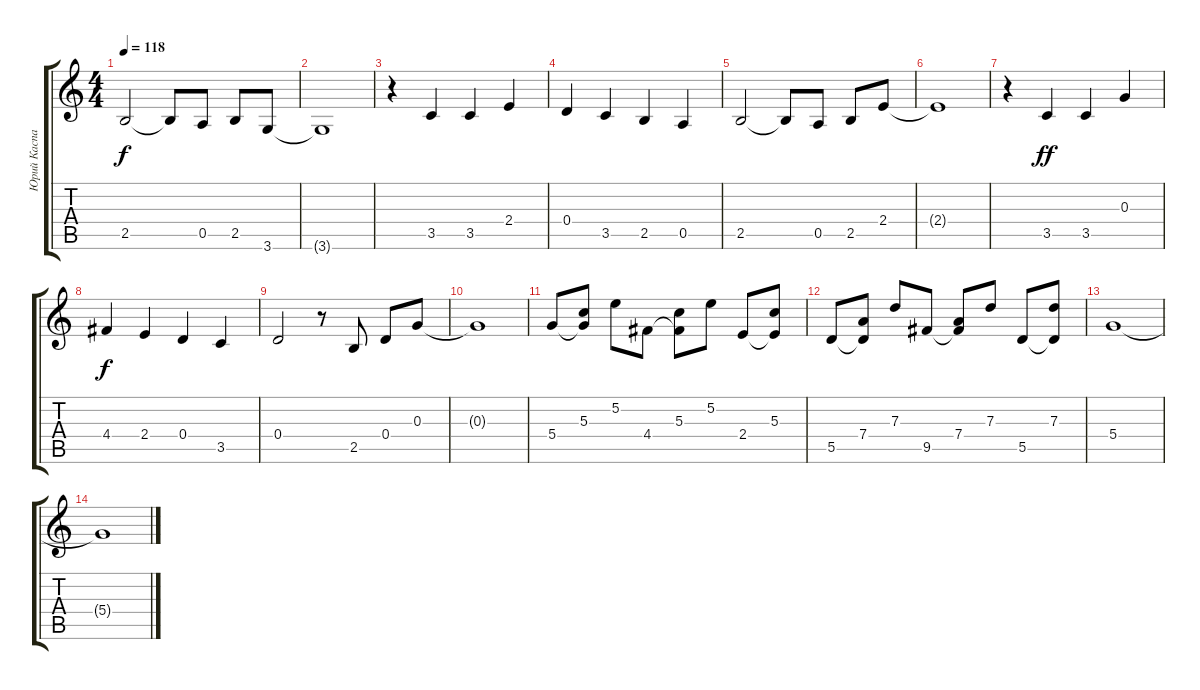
\track ("Юрий Каспарян" "Юрий Каспа") {instrument acousticguitarsteel}
\staff {score tabs}
\tuning (E4 B3 G3 D3 A2 E2) {hide}
\ts (4 4)
\tempo 118
\clef g2
\ks c
2.5.2{dy f} 2.5{t}.8 0.5.8 2.5.8 3.6.8 |
3.6{t}.1 |
r.4 3.5.4 3.5.4 2.4.4 |
0.4.4 3.5.4 2.5.4 0.5.4 |
2.5.2 2.5{t}.8 0.5.8 2.5.8 2.4.8 |
2.4{t}.1 |
r.4 3.5.4{dy ff} 3.5.4 0.3.4 |
4.4.4{dy f} 2.4.4 0.4.4 3.5.4 |
0.4.2 r.8 2.5.8 0.4.8 0.3.8 |
0.3{t}.1 |
5.4.8 (5.3 5.4{t}).8 5.2.8 4.4.8 (5.3 4.4{t}).8 5.2.8 2.4.8 (5.3 2.4{t}).8 |
5.5.8 (7.4 5.5{t}).8 7.3.8 9.5.8 (7.4 9.5{t}).8 7.3.8 5.5.8 (7.3 5.5{t}).8 |
5.4.1 |
5.4{t}.1
